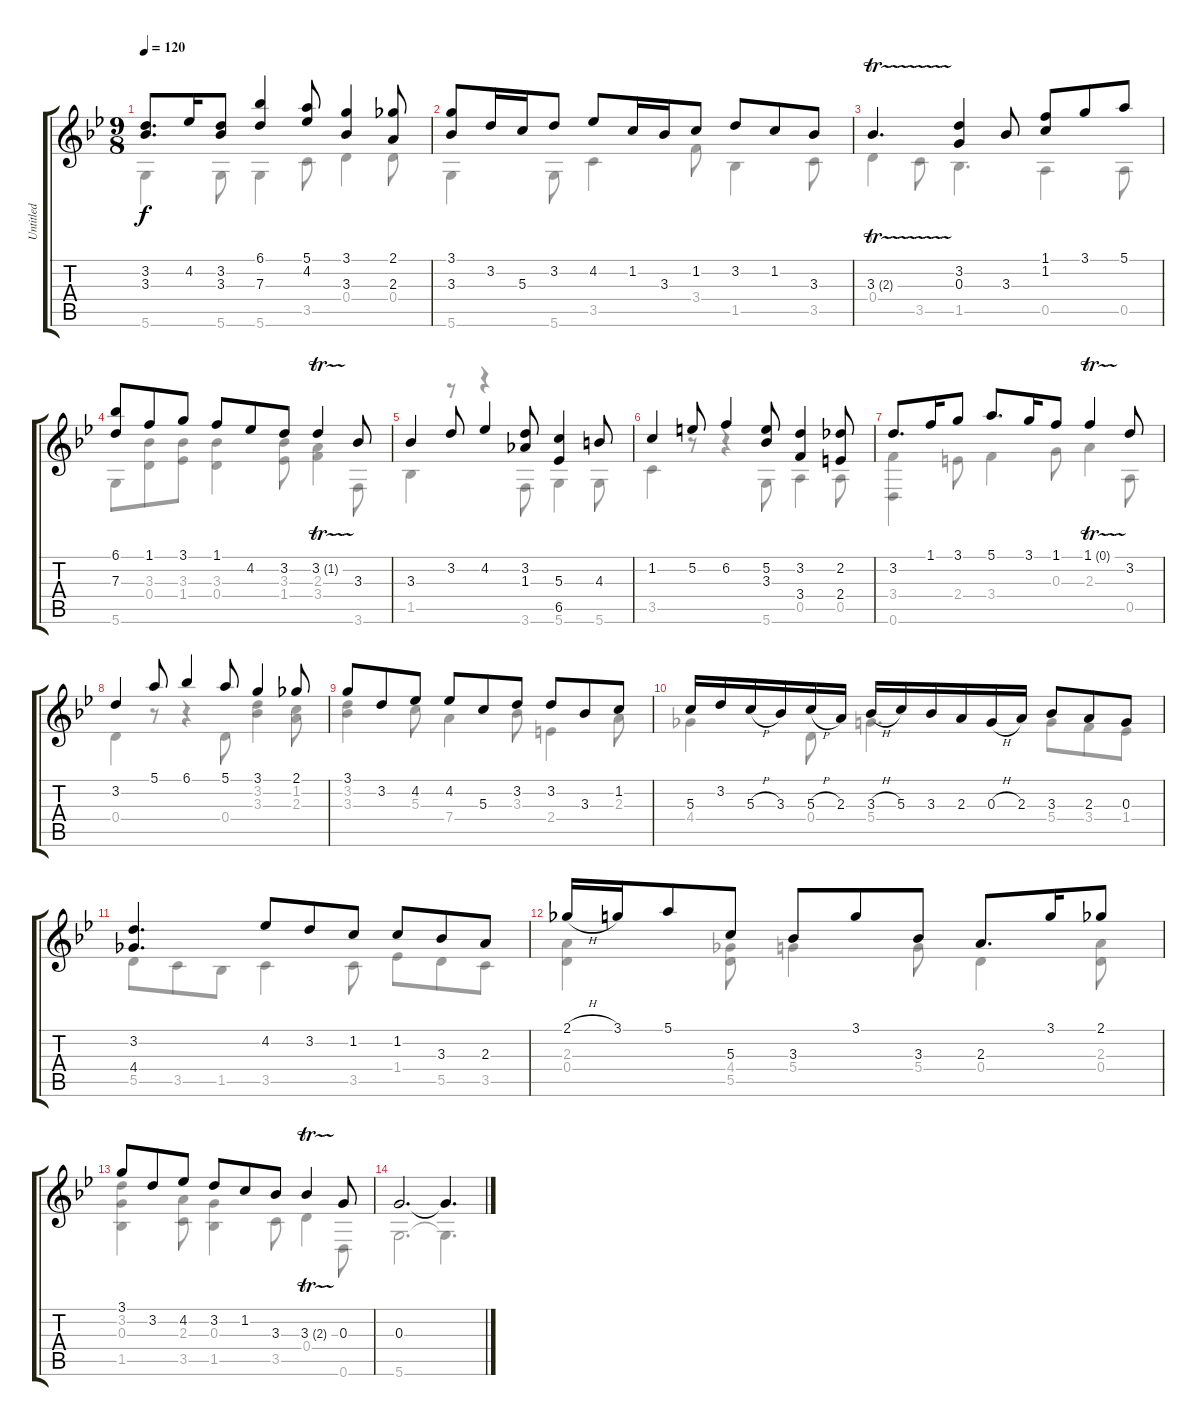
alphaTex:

\track ("Untitled" "Untitled") {instrument acousticguitarnylon}
\staff {score tabs}
\tuning (E4 B3 G3 D3 A2 D2) {hide}
\voice
\ts (9 8)
\tempo 120
\clef g2
\ks bb
(3.2 3.3).8{d dy f instrument acousticguitarnylon} 4.2.16 (3.2 3.3).8 (6.1 7.3).4 (5.1 4.2).8 (3.1 3.3).4 (2.1 2.3).8 |
(3.1 3.3).8 3.2.16 5.3.16 3.2.8 4.2.8 1.2.16 3.3.16 1.2.8 3.2.8 1.2.8 3.3.8 |
3.3{tr (2 32)}.4{d} (3.2 0.3).4 3.3.8 (1.1 1.2).8 3.1.8 5.1.8 |
(6.1 7.3).8 1.1.8 3.1.8 1.1.8 4.2.8 3.2.8 3.2{tr (1 32)}.4 3.3.8 |
3.3.4 3.2.8 4.2.4 (3.2 1.3).8 (5.3 6.5).4 4.3.8 |
1.2.4 5.2.8 6.2.4 (5.2 3.3).8 (3.2 3.4).4 (2.2 2.4).8 |
3.2.8{d} 1.1.16 3.1.8 5.1.8{d} 3.1.16 1.1.8 1.1{tr (0 32)}.4 3.2.8 |
3.2.4 5.1.8 6.1.4 5.1.8 3.1.4 2.1.8 |
3.1.8 3.2.8 4.2.8 4.2.8 5.3.8 3.2.8 3.2.8 3.3.8 1.2.8 |
5.3.16 3.2.16 5.3{h}.16 3.3.16 5.3{h}.16 2.3.16 3.3{h}.16 5.3.16 3.3.16 2.3.16 0.3{h}.16 2.3.16 3.3.8 2.3.8 0.3.8 |
(3.2 4.4).4{d} 4.2.8 3.2.8 1.2.8 1.2.8 3.3.8 2.3.8 |
2.1{h}.16 3.1.16 5.1.8 5.3.8 3.3.8 3.1.8 3.3.8 2.3.8{d} 3.1.16 2.1.8 |
3.1.8 3.2.8 4.2.8 3.2.8 1.2.8 3.3.8 3.3{tr (2 32)}.4 0.3.8 |
0.3.2{d} 0.3{t}.4{d}
\voice
\clef g2
\ottava regular
\simile none
\ks bb
5.6.4{dy f} 5.6.8 5.6.4 3.5.8 0.4.4 0.4.8 |
5.6.4 5.6.8 3.5.4 3.4.8 1.5.4 3.5.8 |
0.4.4 3.5.8 1.5.4{d} 0.5.4 0.5.8 |
5.6.8 (3.3 0.4).8 (3.3 1.4).8 (3.3 0.4).4 (3.3 1.4).8 (2.3 3.4).4 3.6.8 |
1.5.4 r.8 r.4 3.6.8 5.6.4 5.6.8 |
3.5.4 r.8 r.4 5.6.8 0.5.4 0.5.8 |
(3.4 0.6).4 2.4.8 3.4.4 0.3.8 2.3.4 0.5.8 |
0.4.4 r.8 r.4 0.4.8 (3.2 3.3).4 (1.2 2.3).8 |
(3.2 3.3).4 5.3.8 7.4.4 3.3.8 2.4.4 2.3.8 |
4.4.4 0.4.8 5.4.4{d} 5.4.8 3.4.8 1.4.8 |
5.5.8 3.5.8 1.5.8 3.5.4 3.5.8 1.4.8 5.5.8 3.5.8 |
(2.3 0.4).4 (4.4 5.5).8 5.4.4 5.4.8 0.4.4 (2.3 0.4).8 |
(3.2 0.3 1.5).4 (2.3 3.5).8 (0.3 1.5).4 3.5.8 0.4.4 0.6.8 |
5.6.2{d} 5.6{t}.4{d}
